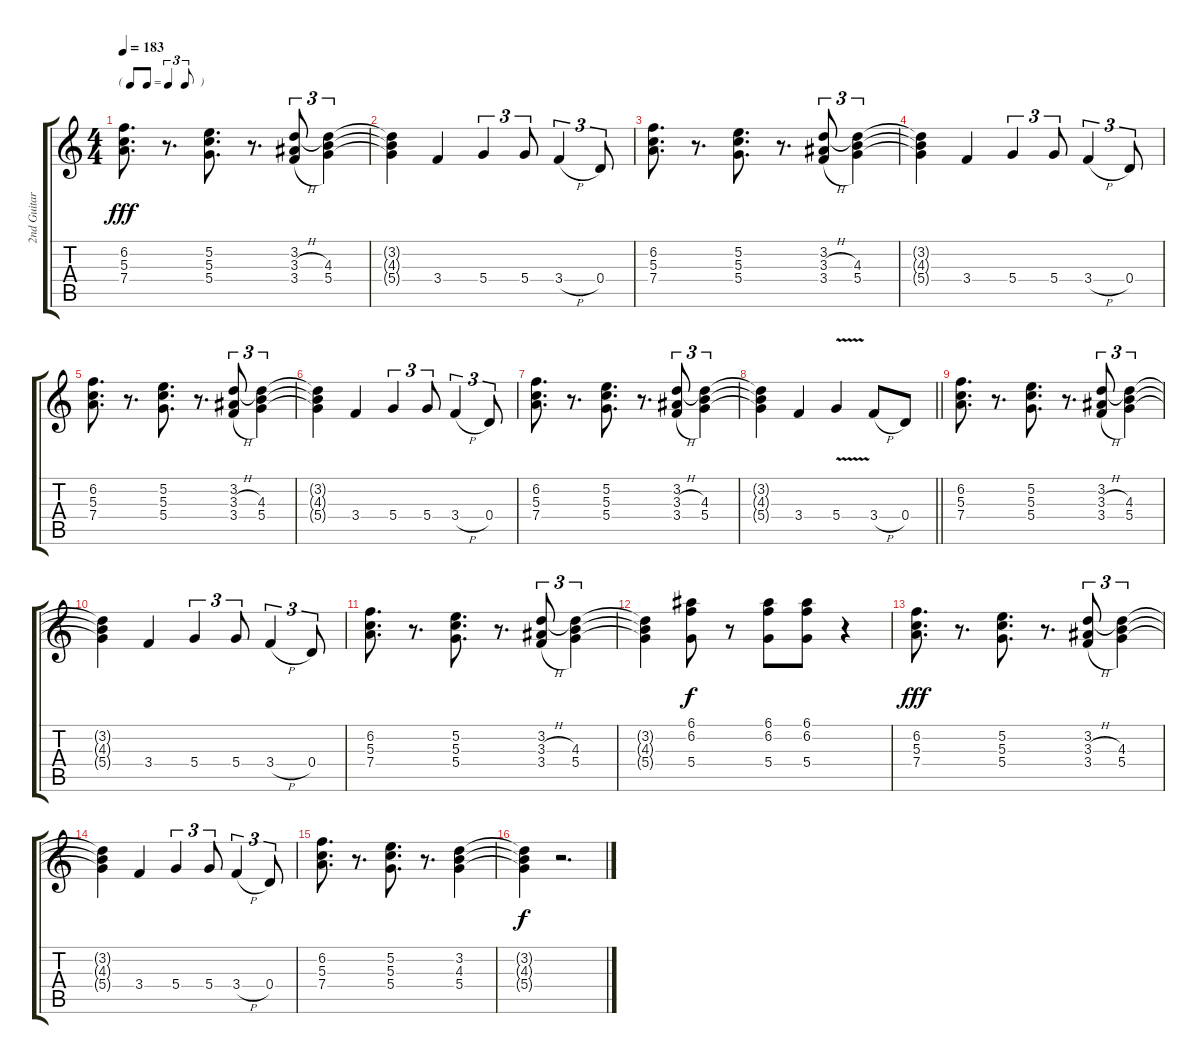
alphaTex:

\track ("2nd Guitar" "2nd Guitar") {instrument distortionguitar}
\staff {score tabs}
\tuning (E4 B3 G3 D3 A2 E2) {hide}
\ts (4 4)
\tf triplet8th
\tempo 183
\clef g2
\ks c
(6.2 5.3 7.4).8{d dy fff} r.8{d} (5.2 5.3 5.4).8{d} r.8{d} (3.2 3.3{h} 3.4{h}).8{tu (3 2)} (3.2{t} 4.3 5.4).4{tu (3 2)} |
(3.2{t} 4.3{t} 5.4{t}).4 3.4.4 5.4.4{tu (3 2)} 5.4.8{tu (3 2)} 3.4{h}.4{tu (3 2)} 0.4.8{tu (3 2)} |
(6.2 5.3 7.4).8{d} r.8{d} (5.2 5.3 5.4).8{d} r.8{d} (3.2 3.3{h} 3.4{h}).8{tu (3 2)} (3.2{t} 4.3 5.4).4{tu (3 2)} |
(3.2{t} 4.3{t} 5.4{t}).4 3.4.4 5.4.4{tu (3 2)} 5.4.8{tu (3 2)} 3.4{h}.4{tu (3 2)} 0.4.8{tu (3 2)} |
(6.2 5.3 7.4).8{d} r.8{d} (5.2 5.3 5.4).8{d} r.8{d} (3.2 3.3{h} 3.4{h}).8{tu (3 2)} (3.2{t} 4.3 5.4).4{tu (3 2)} |
(3.2{t} 4.3{t} 5.4{t}).4 3.4.4 5.4.4{tu (3 2)} 5.4.8{tu (3 2)} 3.4{h}.4{tu (3 2)} 0.4.8{tu (3 2)} |
(6.2 5.3 7.4).8{d} r.8{d} (5.2 5.3 5.4).8{d} r.8{d} (3.2 3.3{h} 3.4{h}).8{tu (3 2)} (3.2{t} 4.3 5.4).4{tu (3 2)} |
\barLineRight lightlight
(3.2{t} 4.3{t} 5.4{t}).4 3.4.4 5.4{v}.4 3.4{h}.8 0.4.8 |
(6.2 5.3 7.4).8{d} r.8{d} (5.2 5.3 5.4).8{d} r.8{d} (3.2 3.3{h} 3.4{h}).8{tu (3 2)} (3.2{t} 4.3 5.4).4{tu (3 2)} |
(3.2{t} 4.3{t} 5.4{t}).4 3.4.4 5.4.4{tu (3 2)} 5.4.8{tu (3 2)} 3.4{h}.4{tu (3 2)} 0.4.8{tu (3 2)} |
(6.2 5.3 7.4).8{d} r.8{d} (5.2 5.3 5.4).8{d} r.8{d} (3.2 3.3{h} 3.4{h}).8{tu (3 2)} (3.2{t} 4.3 5.4).4{tu (3 2)} |
(3.2{t} 4.3{t} 5.4{t}).4 (6.1 6.2 5.4).8{dy f} r.8 (6.1 6.2 5.4).8 (6.1 6.2 5.4).8 r.4 |
(6.2 5.3 7.4).8{d dy fff} r.8{d} (5.2 5.3 5.4).8{d} r.8{d} (3.2 3.3{h} 3.4{h}).8{tu (3 2)} (3.2{t} 4.3 5.4).4{tu (3 2)} |
(3.2{t} 4.3{t} 5.4{t}).4 3.4.4 5.4.4{tu (3 2)} 5.4.8{tu (3 2)} 3.4{h}.4{tu (3 2)} 0.4.8{tu (3 2)} |
(6.2 5.3 7.4).8{d} r.8{d} (5.2 5.3 5.4).8{d} r.8{d} (3.2 4.3 5.4).4 |
(3.2{t} 4.3{t} 5.4{t}).4{dy f} r.2{d}
